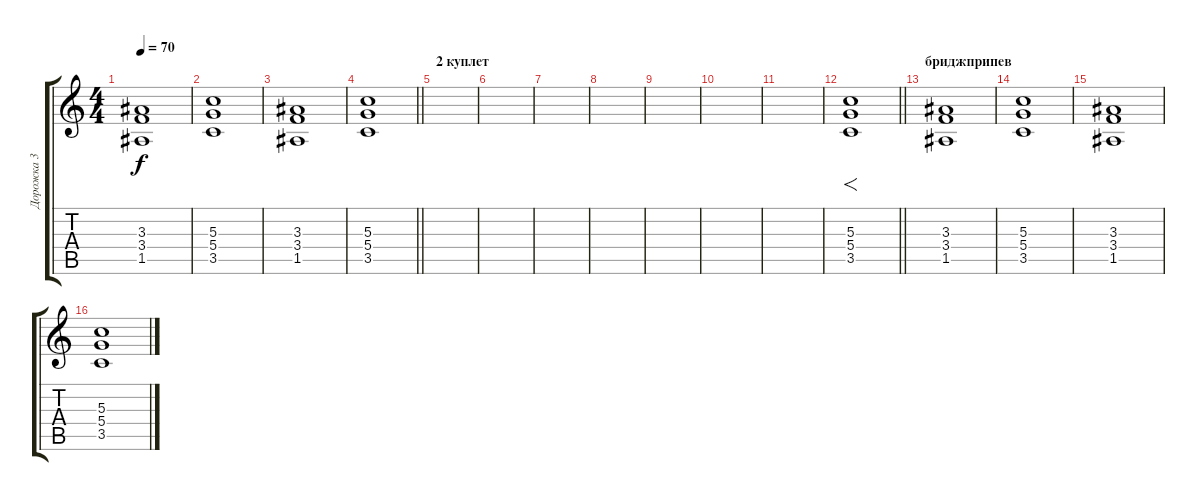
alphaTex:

\track ("Дорожка 3" "Дорожка 3") {instrument overdrivenguitar}
\staff {score tabs}
\tuning (E4 B3 G3 D3 A2 E2) {hide}
\ts (4 4)
\tempo 70
\clef g2
\ks c
(3.3 3.4 1.5).1{dy f} |
(5.3 5.4 3.5).1 |
(3.3 3.4 1.5).1 |
\barLineRight lightlight
(5.3 5.4 3.5).1 |
\section ("" "2 куплет")
|
|
|
|
|
|
|
\barLineRight lightlight
(5.3 5.4 3.5).1{f} |
\section ("" "бриджприпев")
(3.3 3.4 1.5).1 |
(5.3 5.4 3.5).1 |
(3.3 3.4 1.5).1 |
(5.3 5.4 3.5).1
